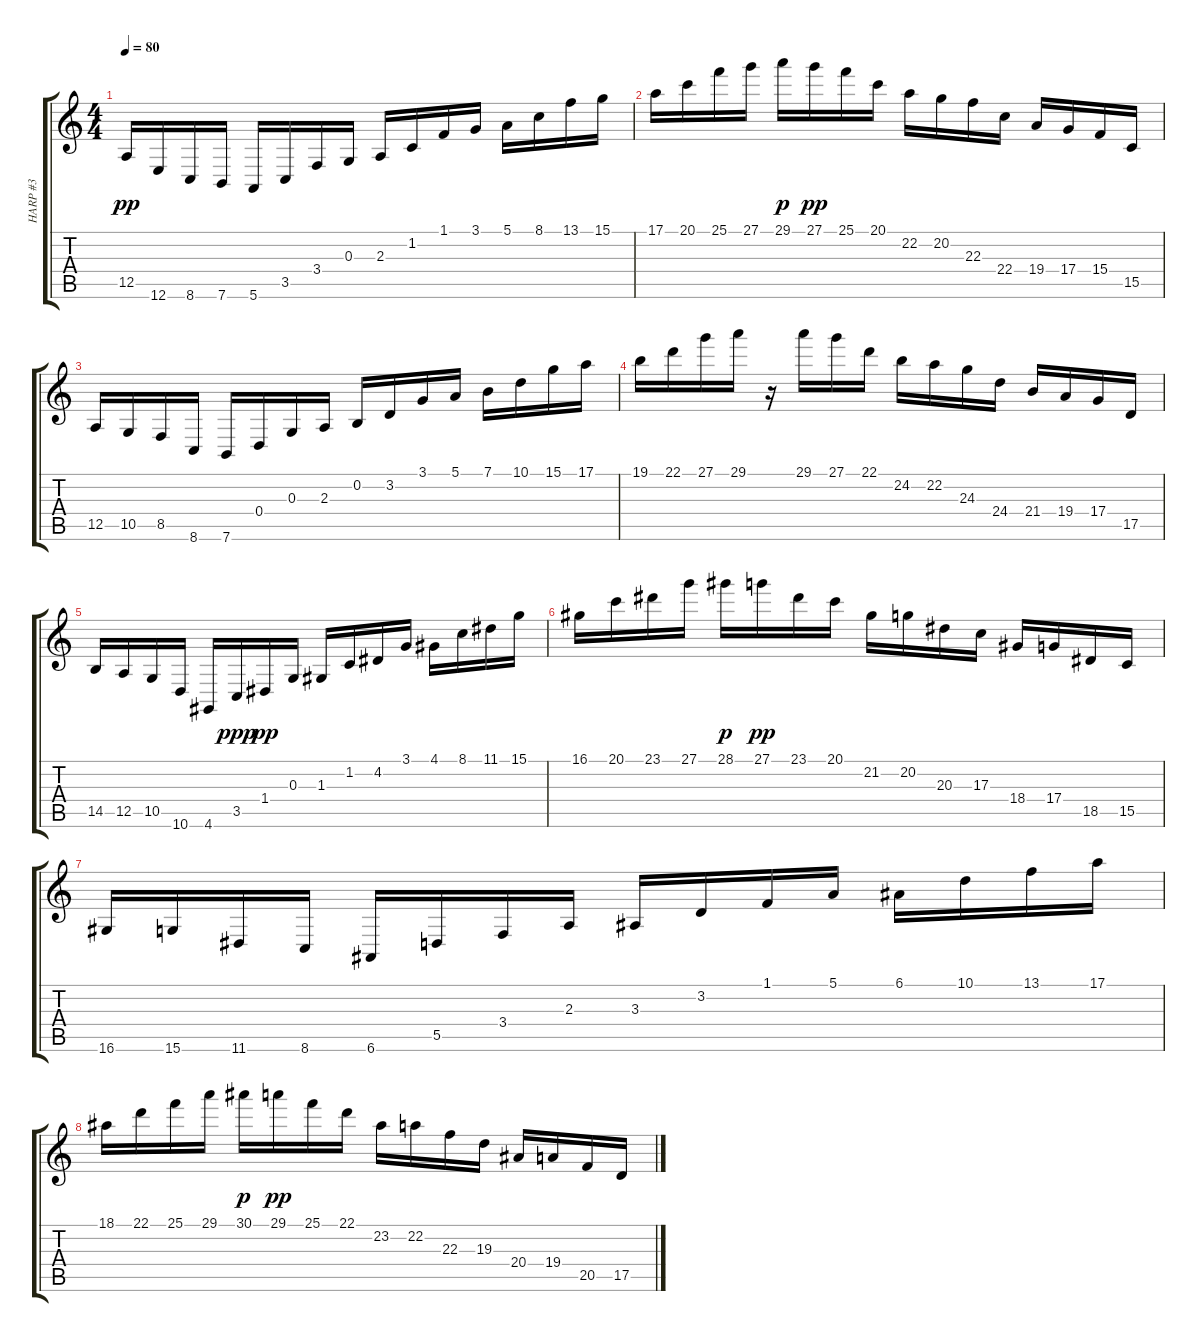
\track ("HARP #3" "HARP #3") {instrument orchestralharp}
\staff {score tabs}
\tuning (E4 B3 G3 D3 A2 E2) {hide}
\ts (4 4)
\tempo 80
\clef g2
\ks c
12.5.16{dy pp} 12.6.16 8.6.16 7.6.16 5.6.16 3.5.16 3.4.16 0.3.16 2.3.16 1.2.16 1.1.16 3.1.16 5.1.16 8.1.16 13.1.16 15.1.16 |
17.1.16 20.1.16 25.1.16 27.1.16 29.1.16{dy p} 27.1.16{dy pp} 25.1.16 20.1.16 22.2.16 20.2.16 22.3.16 22.4.16 19.4.16 17.4.16 15.4.16 15.5.16 |
12.5.16 10.5.16 8.5.16 8.6.16 7.6.16 0.4.16 0.3.16 2.3.16 0.2.16 3.2.16 3.1.16 5.1.16 7.1.16 10.1.16 15.1.16 17.1.16 |
19.1.16 22.1.16 27.1.16 29.1.16 r.16 29.1.16 27.1.16 22.1.16 24.2.16 22.2.16 24.3.16 24.4.16 21.4.16 19.4.16 17.4.16 17.5.16 |
14.5.16 12.5.16 10.5.16 10.6.16 4.6.16 3.5.16{dy ppp} 1.4.16{dy pp} 0.3.16 1.3.16 1.2.16 4.2.16 3.1.16 4.1.16 8.1.16 11.1.16 15.1.16 |
16.1.16 20.1.16 23.1.16 27.1.16 28.1.16{dy p} 27.1.16{dy pp} 23.1.16 20.1.16 21.2.16 20.2.16 20.3.16 17.3.16 18.4.16 17.4.16 18.5.16 15.5.16 |
16.6.16 15.6.16 11.6.16 8.6.16 6.6.16 5.5.16 3.4.16 2.3.16 3.3.16 3.2.16 1.1.16 5.1.16 6.1.16 10.1.16 13.1.16 17.1.16 |
18.1.16 22.1.16 25.1.16 29.1.16 30.1.16{dy p} 29.1.16{dy pp} 25.1.16 22.1.16 23.2.16 22.2.16 22.3.16 19.3.16 20.4.16 19.4.16 20.5.16 17.5.16
